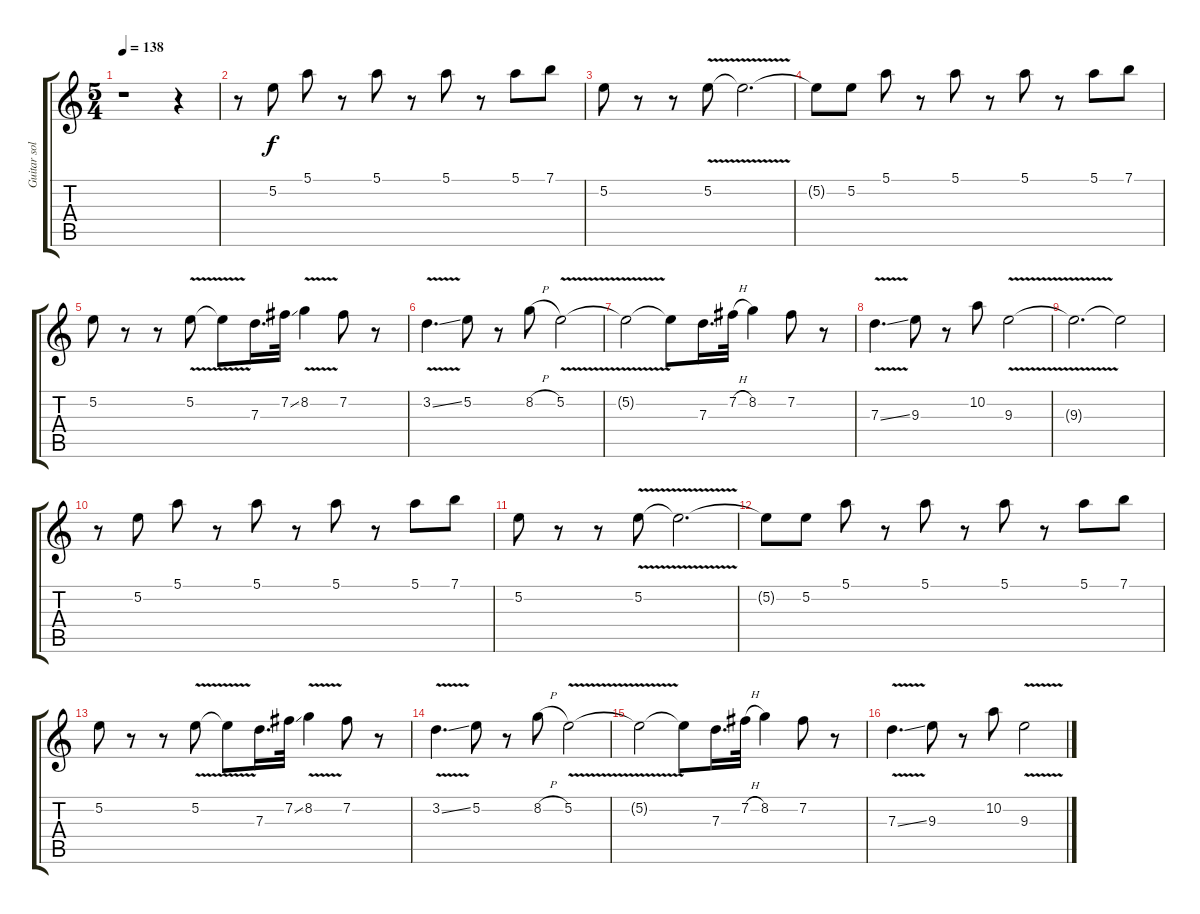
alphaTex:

\track ("Guitar solo 5" "Guitar sol") {instrument overdrivenguitar}
\staff {score tabs}
\tuning (E4 B3 G3 D3 A2 E2) {hide}
\ts (5 4)
\tempo 138
\clef g2
\ks c
r.1{dy f} r.4 |
r.8 5.2.8 5.1.8 r.8 5.1.8 r.8 5.1.8 r.8 5.1.8 7.1.8 |
5.2.8 r.8 r.8 5.2{v}.8 5.2{t}.2{d} |
5.2{t}.8 5.2.8 5.1.8 r.8 5.1.8 r.8 5.1.8 r.8 5.1.8 7.1.8 |
5.2.8 r.8 r.8 5.2{v}.8 5.2{t}.8 7.3.16{d} 7.2{ss}.32 8.2{v}.4 7.2.8 r.8 |
3.2{v ss}.4{d} 5.2.8 r.8 8.2{h}.8 5.2{v}.2 |
5.2{t}.2 5.2{t}.8 7.3.16{d} 7.2{h}.32 8.2.4 7.2.8 r.8 |
7.3{v ss}.4{d} 9.3.8 r.8 10.2.8 9.3{v}.2 |
9.3{t}.2{d} 9.3{t}.2 |
r.8 5.2.8 5.1.8 r.8 5.1.8 r.8 5.1.8 r.8 5.1.8 7.1.8 |
5.2.8 r.8 r.8 5.2{v}.8 5.2{t}.2{d} |
5.2{t}.8 5.2.8 5.1.8 r.8 5.1.8 r.8 5.1.8 r.8 5.1.8 7.1.8 |
5.2.8 r.8 r.8 5.2{v}.8 5.2{t}.8 7.3.16{d} 7.2{ss}.32 8.2{v}.4 7.2.8 r.8 |
3.2{v ss}.4{d} 5.2.8 r.8 8.2{h}.8 5.2{v}.2 |
5.2{t}.2 5.2{t}.8 7.3.16{d} 7.2{h}.32 8.2.4 7.2.8 r.8 |
7.3{v ss}.4{d} 9.3.8 r.8 10.2.8 9.3{v}.2
